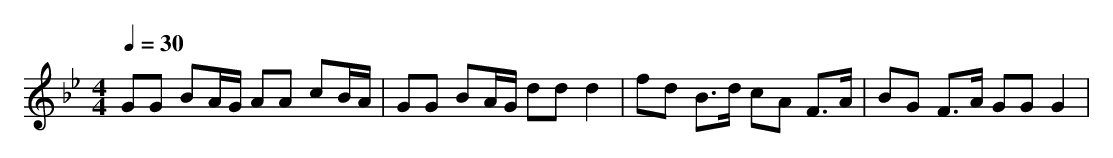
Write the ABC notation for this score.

X:1
T:
M: 4/4
L: 1/8
Q:1/4=30
K:Bb % 2 flats
GG BA/2G/2 AA cB/2A/2|GG BA/2G/2 dd d2|fd B3/2d/2 cA F3/2A/2|BG F3/2A/2 GG G2|
